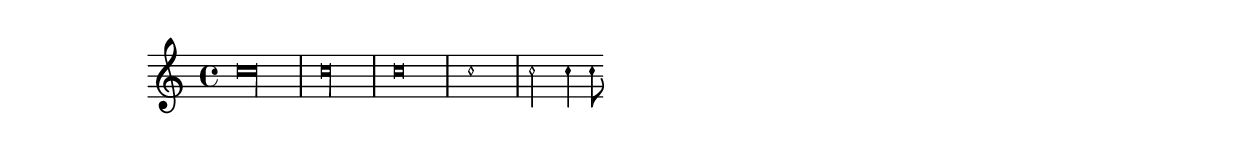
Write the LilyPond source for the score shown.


\version "1.9.8"
% possible rename to ancient- something.
\header {
    texidoc ="@cindex Ancient Mensural Note Heads
Mensural note heads. "
}

\score {
	\notes {
	\relative c'' {
		\property Voice . NoteHead \set #'style = #'mensural
		c\maxima*1/8
		c\longa*1/4 c\breve*1/2 c1 c2 c4 c8 
		}
	}
	\paper{raggedright=##t}
}

